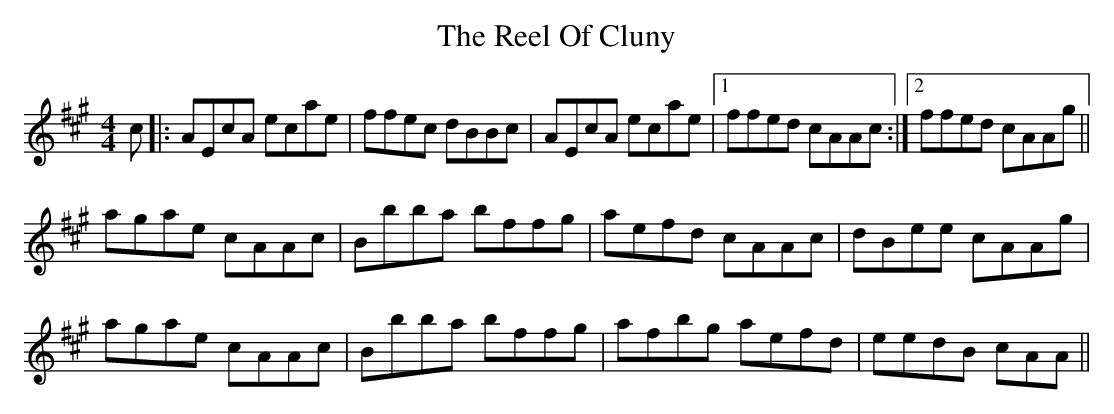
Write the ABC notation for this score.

X:1
T: The Reel Of Cluny
M: 4/4
L: 1/8
K: Amaj
c|:AEcA ecae|ffec dBBc|AEcA ecae|1 ffed cAAc:|2 ffed cAAg||
agae cAAc|Bbba bffg|aefd cAAc|dBee cAAg|
agae cAAc|Bbba bffg|afbg aefd|eedB cAA||
